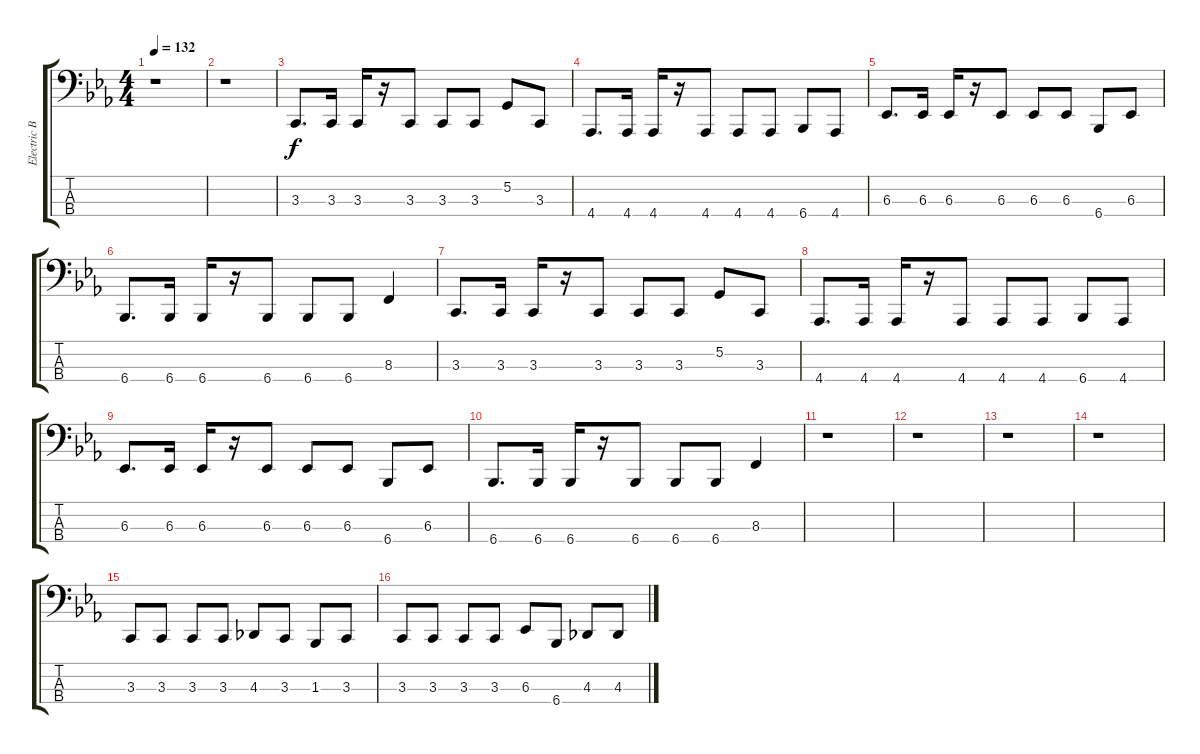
\track ("Electric Bass" "Electric B") {instrument cello}
\staff {score tabs}
\tuning (G2 D2 A1 E1) {hide}
\ts (4 4)
\tempo 132
\clef f4
\ks eb
r.1{dy f} |
r.1 |
3.3.8{d} 3.3.16 3.3.16 r.16 3.3.8 3.3.8 3.3.8 5.2.8 3.3.8 |
4.4.8{d} 4.4.16 4.4.16 r.16 4.4.8 4.4.8 4.4.8 6.4.8 4.4.8 |
6.3.8{d} 6.3.16 6.3.16 r.16 6.3.8 6.3.8 6.3.8 6.4.8 6.3.8 |
6.4.8{d} 6.4.16 6.4.16 r.16 6.4.8 6.4.8 6.4.8 8.3.4 |
3.3.8{d} 3.3.16 3.3.16 r.16 3.3.8 3.3.8 3.3.8 5.2.8 3.3.8 |
4.4.8{d} 4.4.16 4.4.16 r.16 4.4.8 4.4.8 4.4.8 6.4.8 4.4.8 |
6.3.8{d} 6.3.16 6.3.16 r.16 6.3.8 6.3.8 6.3.8 6.4.8 6.3.8 |
6.4.8{d} 6.4.16 6.4.16 r.16 6.4.8 6.4.8 6.4.8 8.3.4 |
r.1 |
r.1 |
r.1 |
r.1 |
3.3.8 3.3.8 3.3.8 3.3.8 4.3.8 3.3.8 1.3.8 3.3.8 |
3.3.8 3.3.8 3.3.8 3.3.8 6.3.8 6.4.8 4.3.8 4.3.8
